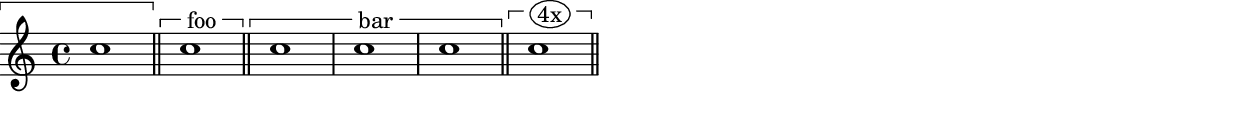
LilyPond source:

%% Generated by lilypond-book
%% Options: [exampleindent=10.16\mm,indent=0\mm,line-width=160\mm,paper-height=845.047\pt,paper-width=597.508\pt,papersize='(cons (* 597.508 pt) (* 845.047 pt))]
\include "lilypond-book-preamble.ly"


% ****************************************************************
% Start cut-&-pastable-section
% ****************************************************************

#(ly:set-option 'eps-box-padding 3.000000)



\paper {
  #(set-paper-size '(cons (* 597.508 pt) (* 845.047 pt)))
  indent = 0\mm
  line-width = 160\mm
  % offset the left padding, also add 1mm as lilypond creates cropped
  % images with a little space on the right
  line-width = #(- line-width (* mm  3.000000) (* mm 1))
}

\layout {
  
}




% ****************************************************************
% ly snippet:
% ****************************************************************
\sourcefilename "/lilypond-2.25.15/input/regression/measure-spanner.ly"
\sourcefileline 0
\version "2.21.0"

\header {
  texidoc="
Measure spanners can span single and multiple measures.  They
may be texted or untexted and hold markups.
"
}

\new Staff {
  \startMeasureSpanner c''1\stopMeasureSpanner
  \bar "||"
  \tweak text #"foo"
  \startMeasureSpanner c''1\stopMeasureSpanner
  \bar "||"
  \tweak text #"bar" \startMeasureSpanner c''1
  c''1
  c''1\stopMeasureSpanner
  \bar "||"
  \tweak text \markup \ellipse "4x"
  \startMeasureSpanner c''1\stopMeasureSpanner
  \bar "||"
}

\layout {
  \context {
    \Staff
    \consists "Measure_spanner_engraver"
  }
}



% ****************************************************************
% end ly snippet
% ****************************************************************
